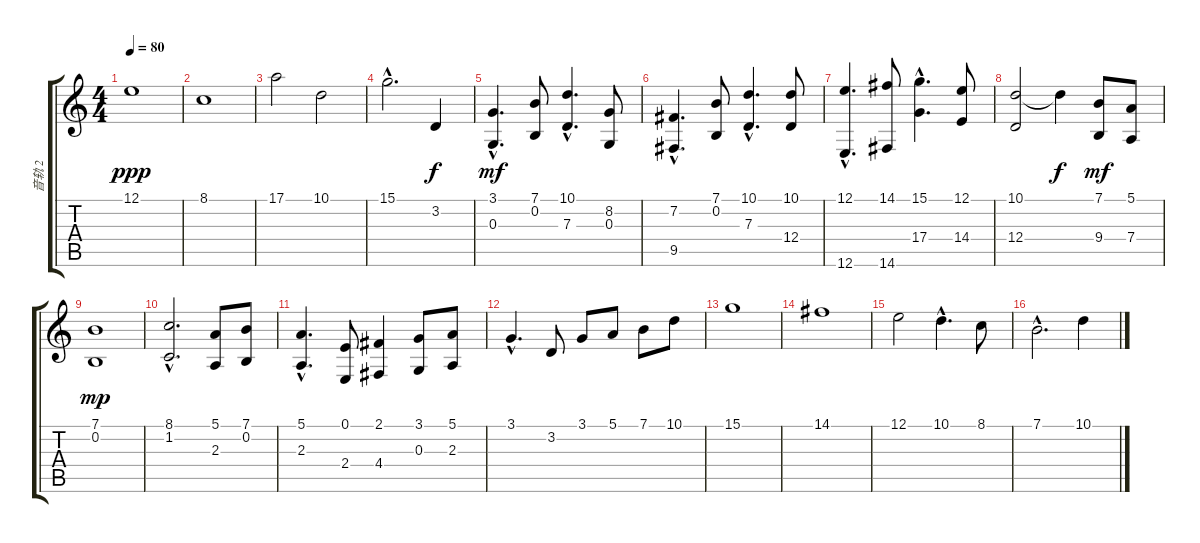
\track ("音轨 2" "音轨 2") {instrument tremolostrings}
\staff {score tabs}
\tuning (E4 B3 G3 D3 A2 E2) {hide}
\ts (4 4)
\tempo 80
\clef g2
\ks c
12.1.1{dy ppp} |
8.1.1 |
17.1.2 10.1.2 |
15.1{hac}.2{d} 3.2.4{dy f} |
(3.1{hac} 0.3{hac}).4{d dy mf} (7.1 0.2).8 (10.1{hac} 7.3{hac}).4{d} (8.2 0.3).8 |
(7.2{hac} 9.5{hac}).4{d} (7.1 0.2).8 (10.1{hac} 7.3{hac}).4{d} (10.1 12.4).8 |
(12.1{hac} 12.6{hac}).4{d} (14.1 14.6).8 (15.1{hac} 17.4{hac}).4{d} (12.1 14.4).8 |
(10.1 12.4).2 10.1{t}.4{dy f} (7.1 9.4).8{dy mf} (5.1 7.4).8 |
(7.1 0.2).1{dy mp} |
(8.1{hac} 1.2{hac}).2{d} (5.1 2.3).8 (7.1 0.2).8 |
(5.1{hac} 2.3{hac}).4{d} (0.1 2.4).8 (2.1 4.4).4 (3.1 0.3).8 (5.1 2.3).8 |
3.1{hac}.4{d} 3.2.8 3.1.8 5.1.8 7.1.8 10.1.8 |
15.1.1 |
14.1.1 |
12.1.2 10.1{hac}.4{d} 8.1.8 |
7.1{hac}.2{d} 10.1.4
